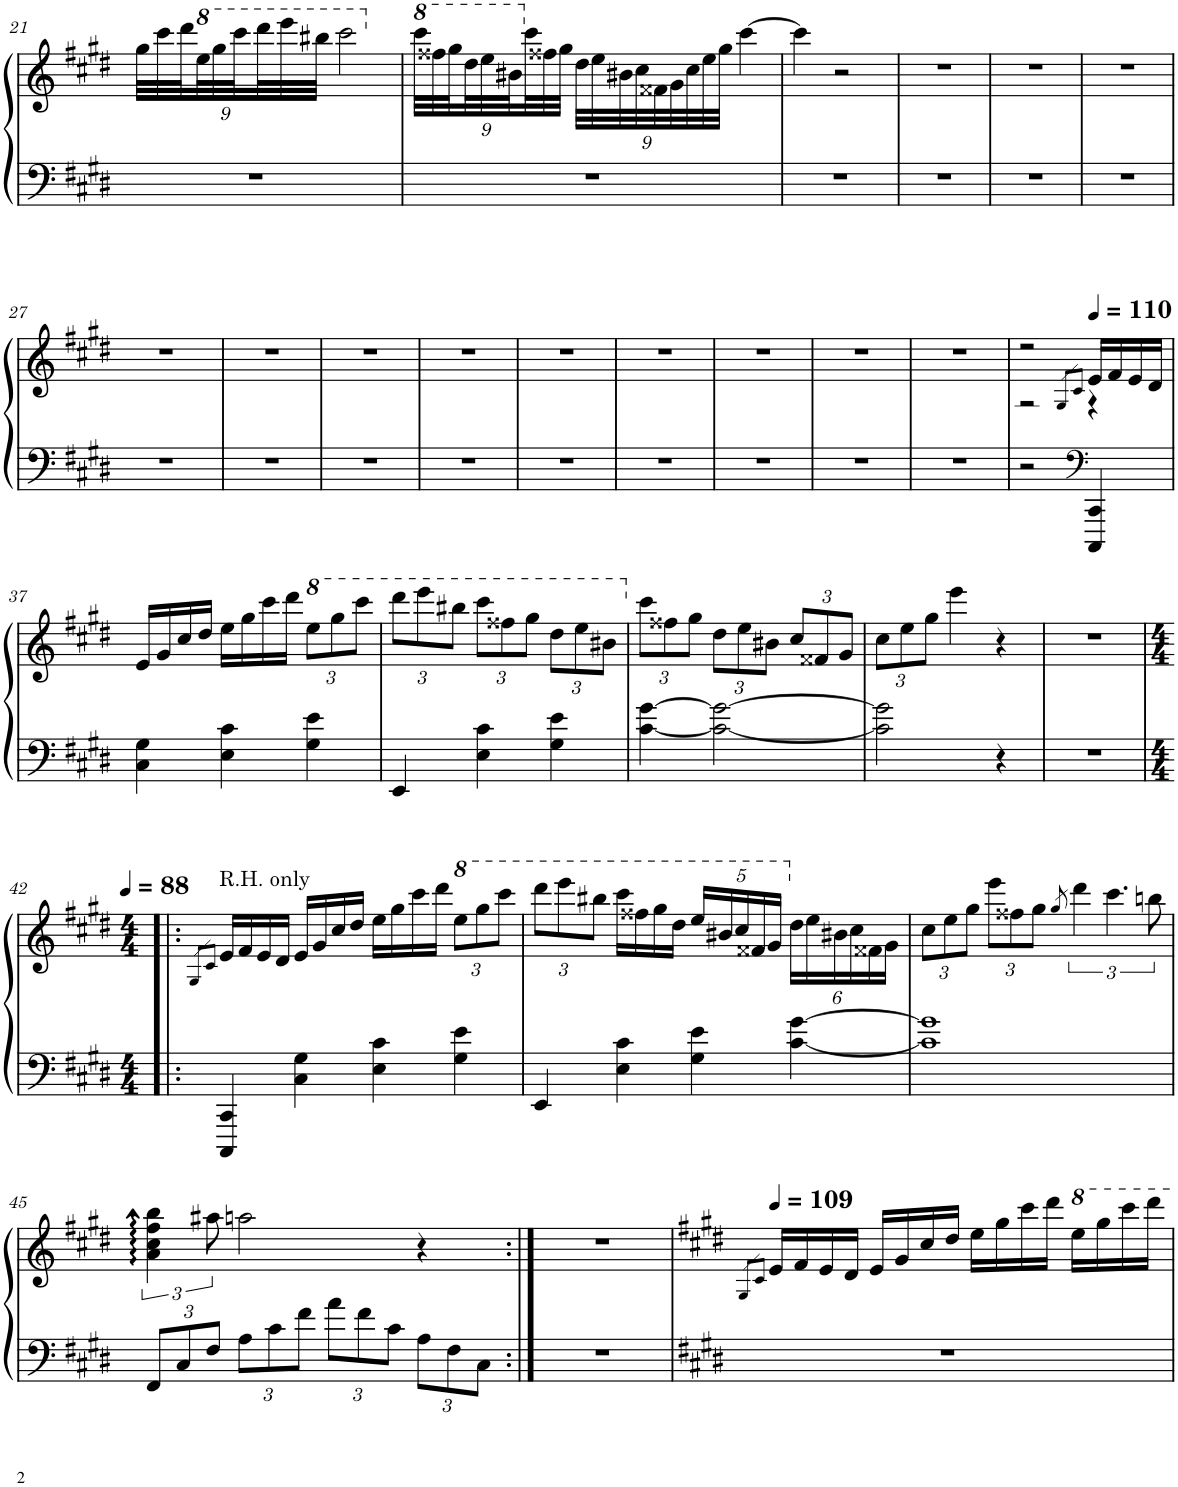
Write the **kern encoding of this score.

**kern	**kern
*part1	*part1
*staff2	*staff1
*I"Piano	*
*I'Pno.	*
!!LO:PB:g=z
*clefF4	*clefG2
*k[f#c#g#d#]	*k[f#c#g#d#]
*M3/4	*M3/4
*	*Xbrackettup
=21	=21
2.r	36gg#\LLL
.	36ccc#\
.	36ddd#\J
*	*8va
.	36eee\L
.	36ggg#\
.	36cccc#\J
.	36dddd#\L
.	36eeee\
.	36bbb#X\JJJ
.	2cccc#\
=22	=22
*	*X8va
*	*8va
2.r	36cccc#\LLL
.	36fff##X\
.	36ggg#\J
.	36ddd#\L
.	36eee\
.	36bb#X\J
*	*X8va
.	36ccc#\L
.	36ff##X\
.	36gg#\JJJ
.	36dd#\LLL
.	36ee\
.	36b#X\
.	36cc#\
.	36f##X\
.	36g#\
.	36cc#\
.	36ee\
.	36gg#\JJJ
.	[4ccc#\
=23	=23
2.r	4ccc#\]
.	2r
=24	=24
2.r	2.r
=25	=25
2.r	2.r
=26	=26
2.r	2.r
!!LO:LB:g=z
=27	=27
2.r	2.r
=28	=28
2.r	2.r
=29	=29
2.r	2.r
=30	=30
2.r	2.r
=31	=31
2.r	2.r
=32	=32
2.r	2.r
=33	=33
2.r	2.r
=34	=34
2.r	2.r
=35	=35
2.r	2.r
=36	=36
*	*^
2r	2r	2r
*clefF4	*	*
*	*MM110	*
.	8qG#/L	.
.	8qc#/J	.
4CCC#/ 4CC#/	16e/LL	4r
.	16f#/	.
.	16e/	.
.	16d#/JJ	.
*	*v	*v
!!LO:LB:g=z
=37	=37
4C#\ 4G#\	16e/LL
.	16g#/
.	16cc#/
.	16dd#/JJ
4E\ 4c#\	16ee\LL
.	16gg#\
.	16ccc#\
.	16ddd#\JJ
*	*8va
4G#\ 4e\	12eee\L
.	12ggg#\
.	12cccc#\J
=38	=38
4EE/	12dddd#\L
.	12eeee\
.	12bbb#X\J
4E\ 4c#\	12cccc#\L
.	12fff##X\
.	12ggg#\J
4G#\ 4e\	12ddd#\L
.	12eee\
.	12bb#X\J
=39	=39
*	*X8va
[4c#\ [4g#\	12ccc#\L
.	12ff##X\
.	12gg#\J
2c#\_ 2g#\_	12dd#\L
.	12ee\
.	12b#X\J
.	12cc#/L
.	12f##X/
.	12g#/J
=40	=40
2c#\] 2g#\]	12cc#\L
.	12ee\
.	12gg#\J
.	4eee\
4r	4r
=41	=41
2.r	2.r
!!LO:LB:g=z
=42!|:	=42!|:
*M4/4	*M4/4
*	*MM88
.	8qG#/L
.	8qc#/J
!	!LO:TX:a:t=R.H. only
4CCC#/ 4CC#/	16e/LL
.	16f#/
.	16e/
.	16d#/JJ
4C#\ 4G#\	16e/LL
.	16g#/
.	16cc#/
.	16dd#/JJ
4E\ 4c#\	16ee\LL
.	16gg#\
.	16ccc#\
.	16ddd#\JJ
*	*8va
4G#\ 4e\	12eee\L
.	12ggg#\
.	12cccc#\J
=43	=43
4EE/	12dddd#\L
.	12eeee\
.	12bbb#X\J
4E\ 4c#\	16cccc#\LL
.	16fff##X\
.	16ggg#\
.	16ddd#\JJ
4G#\ 4e\	20eee/LL
.	20bb#X/
.	20ccc#/
.	20ff##X/
.	20gg#/JJ
*	*X8va
[4c#\ [4g#\	24dd#\LL
.	24ee\
.	24b#X\
.	24cc#\
.	24f##X\
.	24g#\JJ
=44	=44
1c#] 1g#]	12cc#\L
.	12ee\
.	12gg#\J
.	12eee\L
.	12ff##X\
.	12gg#\J
.	8qgg#/
*	*brackettup
.	6ddd#\
.	6.ccc#\
.	12bbn\
!!LO:LB:g=z
=45	=45
*Xbrackettup	*
12FF#/L	6a\: 6cc#\: 6ff#\: 6bb\:
12C#/	.
12F#/J	12aa#X\
12A\L	2aan\
12c#\	.
12f#\J	.
12a\L	.
12f#\	.
12c#\J	.
12A\L	4r
12F#\	.
12C#\J	.
=46:|!	=46:|!
1r	1r
=47	=47
*k[f#c#g#d#]	*k[f#c#g#d#]
*	*MM109
.	8qG#/L
.	8qc#/J
1r	16e/LL
.	16f#/
.	16e/
.	16d#/JJ
.	16e/LL
.	16g#/
.	16cc#/
.	16dd#/JJ
.	16ee\LL
.	16gg#\
.	16ccc#\
.	16ddd#\JJ
.	16eee\LL
.	16ggg#\
.	16cccc#\
.	16dddd#\JJ
=	=
*-	*-
